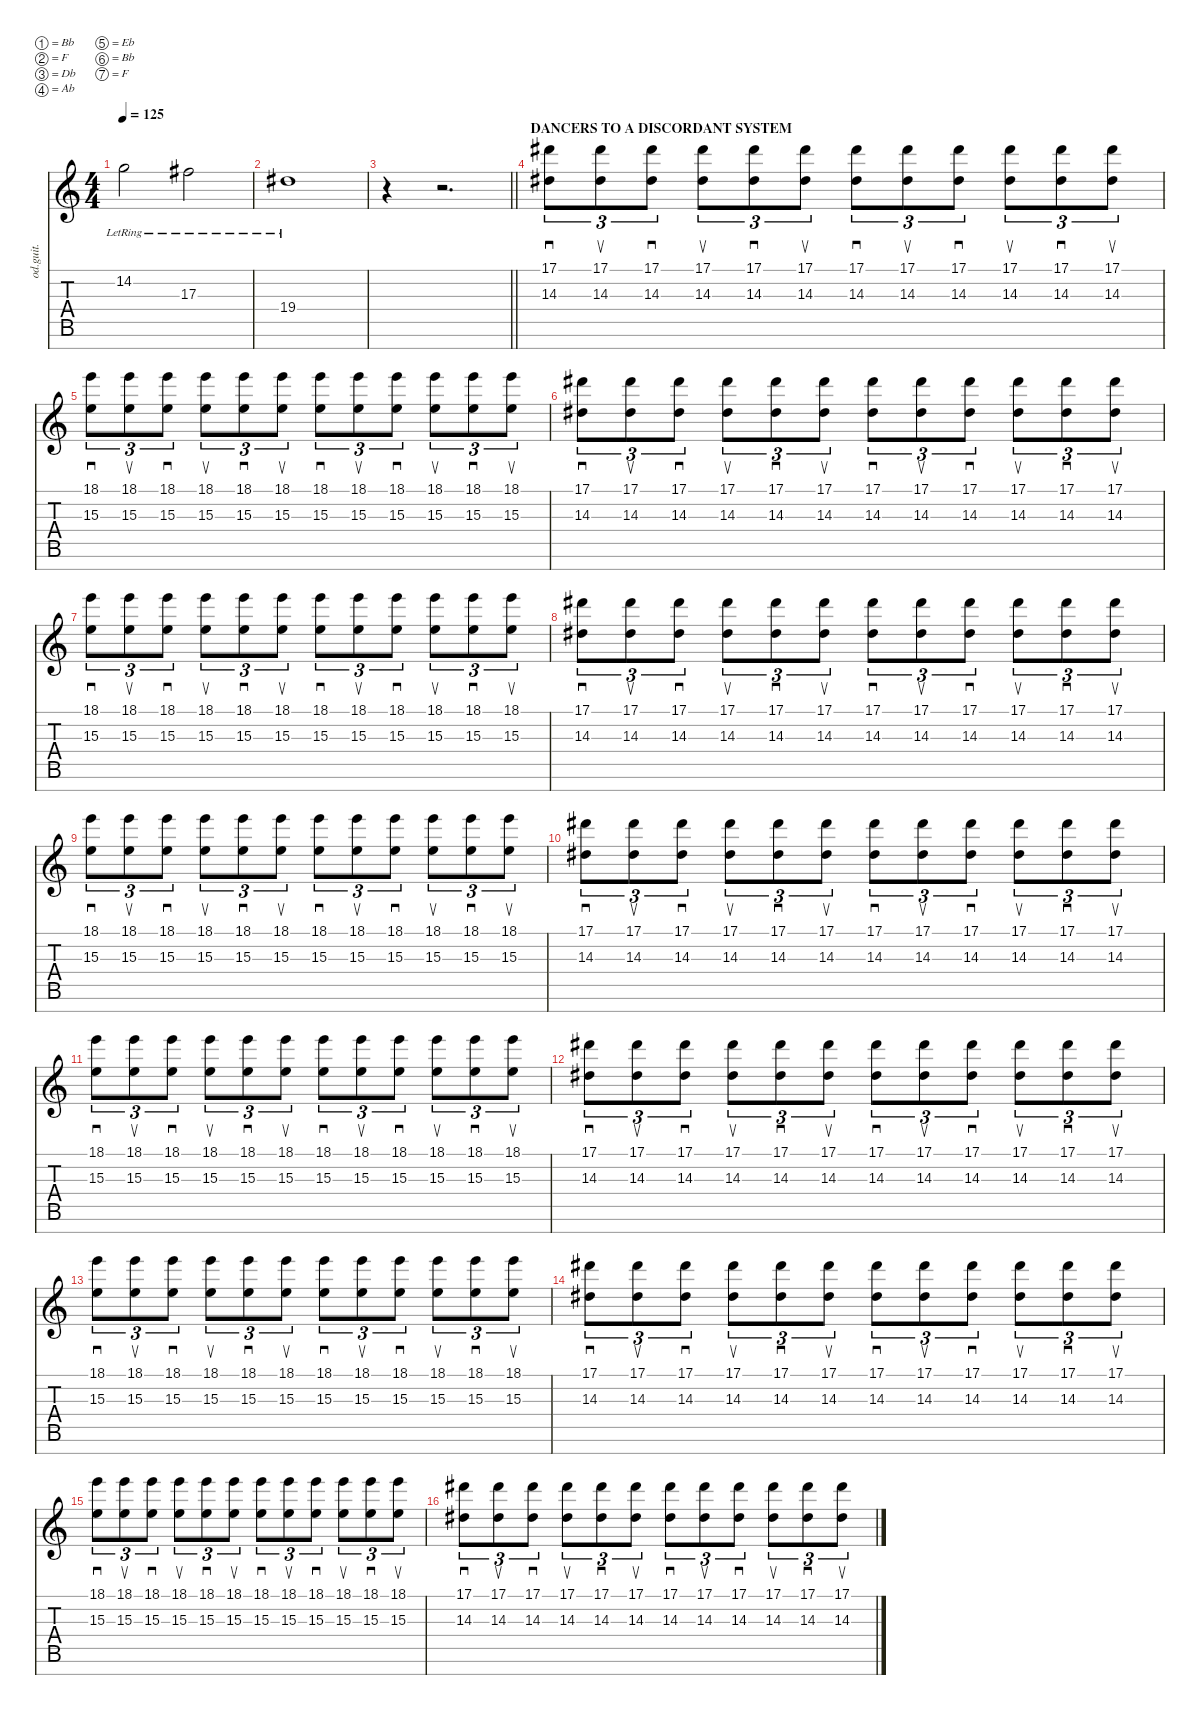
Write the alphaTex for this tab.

\defaultSystemsLayout 4
\hideDynamics
\bracketExtendMode nobrackets
\track ("8 string Guitar SOLO (Fredrik Thordendal)" "od.guit.") {instrument overdrivenguitar}
\staff {score tabs}
\tuning (Bb3 F3 Db3 Ab2 Eb2 Bb1 F1)
\ts (4 4)
\tempo 125
\clef g2
\ks c
14.2{lr}.2{dy f beam Down} 17.3{lr acc #}.2{beam Down} |
19.4{lr acc #}.1{beam Down} |
\barLineRight lightlight
r.4{beam Down} r.2{d beam Down} |
\section ("" "DANCERS TO A DISCORDANT SYSTEM")
(17.1{acc #} 14.3{acc #}).8{sd tu (3 2) instrument overdrivenguitar beam Down} (17.1{acc #} 14.3{acc #}).8{su tu (3 2) beam Down} (17.1{acc #} 14.3{acc #}).8{sd tu (3 2) beam Down} (17.1{acc #} 14.3{acc #}).8{su tu (3 2) beam Down} (17.1{acc #} 14.3{acc #}).8{sd tu (3 2) beam Down} (17.1{acc #} 14.3{acc #}).8{su tu (3 2) beam Down} (17.1{acc #} 14.3{acc #}).8{sd tu (3 2) beam Down} (17.1{acc #} 14.3{acc #}).8{su tu (3 2) beam Down} (17.1{acc #} 14.3{acc #}).8{sd tu (3 2) beam Down} (17.1{acc #} 14.3{acc #}).8{su tu (3 2) beam Down} (17.1{acc #} 14.3{acc #}).8{sd tu (3 2) beam Down} (17.1{acc #} 14.3{acc #}).8{su tu (3 2) beam Down} |
(18.1 15.3).8{sd tu (3 2) beam Down} (18.1 15.3).8{su tu (3 2) beam Down} (18.1 15.3).8{sd tu (3 2) beam Down} (18.1 15.3).8{su tu (3 2) beam Down} (18.1 15.3).8{sd tu (3 2) beam Down} (18.1 15.3).8{su tu (3 2) beam Down} (18.1 15.3).8{sd tu (3 2) beam Down} (18.1 15.3).8{su tu (3 2) beam Down} (18.1 15.3).8{sd tu (3 2) beam Down} (18.1 15.3).8{su tu (3 2) beam Down} (18.1 15.3).8{sd tu (3 2) beam Down} (18.1 15.3).8{su tu (3 2) beam Down} |
(17.1{acc #} 14.3{acc #}).8{sd tu (3 2) beam Down} (17.1{acc #} 14.3{acc #}).8{su tu (3 2) beam Down} (17.1{acc #} 14.3{acc #}).8{sd tu (3 2) beam Down} (17.1{acc #} 14.3{acc #}).8{su tu (3 2) beam Down} (17.1{acc #} 14.3{acc #}).8{sd tu (3 2) beam Down} (17.1{acc #} 14.3{acc #}).8{su tu (3 2) beam Down} (17.1{acc #} 14.3{acc #}).8{sd tu (3 2) beam Down} (17.1{acc #} 14.3{acc #}).8{su tu (3 2) beam Down} (17.1{acc #} 14.3{acc #}).8{sd tu (3 2) beam Down} (17.1{acc #} 14.3{acc #}).8{su tu (3 2) beam Down} (17.1{acc #} 14.3{acc #}).8{sd tu (3 2) beam Down} (17.1{acc #} 14.3{acc #}).8{su tu (3 2) beam Down} |
(18.1 15.3).8{sd tu (3 2) beam Down} (18.1 15.3).8{su tu (3 2) beam Down} (18.1 15.3).8{sd tu (3 2) beam Down} (18.1 15.3).8{su tu (3 2) beam Down} (18.1 15.3).8{sd tu (3 2) beam Down} (18.1 15.3).8{su tu (3 2) beam Down} (18.1 15.3).8{sd tu (3 2) beam Down} (18.1 15.3).8{su tu (3 2) beam Down} (18.1 15.3).8{sd tu (3 2) beam Down} (18.1 15.3).8{su tu (3 2) beam Down} (18.1 15.3).8{sd tu (3 2) beam Down} (18.1 15.3).8{su tu (3 2) beam Down} |
(17.1{acc #} 14.3{acc #}).8{sd tu (3 2) beam Down} (17.1{acc #} 14.3{acc #}).8{su tu (3 2) beam Down} (17.1{acc #} 14.3{acc #}).8{sd tu (3 2) beam Down} (17.1{acc #} 14.3{acc #}).8{su tu (3 2) beam Down} (17.1{acc #} 14.3{acc #}).8{sd tu (3 2) beam Down} (17.1{acc #} 14.3{acc #}).8{su tu (3 2) beam Down} (17.1{acc #} 14.3{acc #}).8{sd tu (3 2) beam Down} (17.1{acc #} 14.3{acc #}).8{su tu (3 2) beam Down} (17.1{acc #} 14.3{acc #}).8{sd tu (3 2) beam Down} (17.1{acc #} 14.3{acc #}).8{su tu (3 2) beam Down} (17.1{acc #} 14.3{acc #}).8{sd tu (3 2) beam Down} (17.1{acc #} 14.3{acc #}).8{su tu (3 2) beam Down} |
(18.1 15.3).8{sd tu (3 2) beam Down} (18.1 15.3).8{su tu (3 2) beam Down} (18.1 15.3).8{sd tu (3 2) beam Down} (18.1 15.3).8{su tu (3 2) beam Down} (18.1 15.3).8{sd tu (3 2) beam Down} (18.1 15.3).8{su tu (3 2) beam Down} (18.1 15.3).8{sd tu (3 2) beam Down} (18.1 15.3).8{su tu (3 2) beam Down} (18.1 15.3).8{sd tu (3 2) beam Down} (18.1 15.3).8{su tu (3 2) beam Down} (18.1 15.3).8{sd tu (3 2) beam Down} (18.1 15.3).8{su tu (3 2) beam Down} |
(17.1{acc #} 14.3{acc #}).8{sd tu (3 2) beam Down} (17.1{acc #} 14.3{acc #}).8{su tu (3 2) beam Down} (17.1{acc #} 14.3{acc #}).8{sd tu (3 2) beam Down} (17.1{acc #} 14.3{acc #}).8{su tu (3 2) beam Down} (17.1{acc #} 14.3{acc #}).8{sd tu (3 2) beam Down} (17.1{acc #} 14.3{acc #}).8{su tu (3 2) beam Down} (17.1{acc #} 14.3{acc #}).8{sd tu (3 2) beam Down} (17.1{acc #} 14.3{acc #}).8{su tu (3 2) beam Down} (17.1{acc #} 14.3{acc #}).8{sd tu (3 2) beam Down} (17.1{acc #} 14.3{acc #}).8{su tu (3 2) beam Down} (17.1{acc #} 14.3{acc #}).8{sd tu (3 2) beam Down} (17.1{acc #} 14.3{acc #}).8{su tu (3 2) beam Down} |
(18.1 15.3).8{sd tu (3 2) beam Down} (18.1 15.3).8{su tu (3 2) beam Down} (18.1 15.3).8{sd tu (3 2) beam Down} (18.1 15.3).8{su tu (3 2) beam Down} (18.1 15.3).8{sd tu (3 2) beam Down} (18.1 15.3).8{su tu (3 2) beam Down} (18.1 15.3).8{sd tu (3 2) beam Down} (18.1 15.3).8{su tu (3 2) beam Down} (18.1 15.3).8{sd tu (3 2) beam Down} (18.1 15.3).8{su tu (3 2) beam Down} (18.1 15.3).8{sd tu (3 2) beam Down} (18.1 15.3).8{su tu (3 2) beam Down} |
(17.1{acc #} 14.3{acc #}).8{sd tu (3 2) beam Down} (17.1{acc #} 14.3{acc #}).8{su tu (3 2) beam Down} (17.1{acc #} 14.3{acc #}).8{sd tu (3 2) beam Down} (17.1{acc #} 14.3{acc #}).8{su tu (3 2) beam Down} (17.1{acc #} 14.3{acc #}).8{sd tu (3 2) beam Down} (17.1{acc #} 14.3{acc #}).8{su tu (3 2) beam Down} (17.1{acc #} 14.3{acc #}).8{sd tu (3 2) beam Down} (17.1{acc #} 14.3{acc #}).8{su tu (3 2) beam Down} (17.1{acc #} 14.3{acc #}).8{sd tu (3 2) beam Down} (17.1{acc #} 14.3{acc #}).8{su tu (3 2) beam Down} (17.1{acc #} 14.3{acc #}).8{sd tu (3 2) beam Down} (17.1{acc #} 14.3{acc #}).8{su tu (3 2) beam Down} |
(18.1 15.3).8{sd tu (3 2) beam Down} (18.1 15.3).8{su tu (3 2) beam Down} (18.1 15.3).8{sd tu (3 2) beam Down} (18.1 15.3).8{su tu (3 2) beam Down} (18.1 15.3).8{sd tu (3 2) beam Down} (18.1 15.3).8{su tu (3 2) beam Down} (18.1 15.3).8{sd tu (3 2) beam Down} (18.1 15.3).8{su tu (3 2) beam Down} (18.1 15.3).8{sd tu (3 2) beam Down} (18.1 15.3).8{su tu (3 2) beam Down} (18.1 15.3).8{sd tu (3 2) beam Down} (18.1 15.3).8{su tu (3 2) beam Down} |
(17.1{acc #} 14.3{acc #}).8{sd tu (3 2) beam Down} (17.1{acc #} 14.3{acc #}).8{su tu (3 2) beam Down} (17.1{acc #} 14.3{acc #}).8{sd tu (3 2) beam Down} (17.1{acc #} 14.3{acc #}).8{su tu (3 2) beam Down} (17.1{acc #} 14.3{acc #}).8{sd tu (3 2) beam Down} (17.1{acc #} 14.3{acc #}).8{su tu (3 2) beam Down} (17.1{acc #} 14.3{acc #}).8{sd tu (3 2) beam Down} (17.1{acc #} 14.3{acc #}).8{su tu (3 2) beam Down} (17.1{acc #} 14.3{acc #}).8{sd tu (3 2) beam Down} (17.1{acc #} 14.3{acc #}).8{su tu (3 2) beam Down} (17.1{acc #} 14.3{acc #}).8{sd tu (3 2) beam Down} (17.1{acc #} 14.3{acc #}).8{su tu (3 2) beam Down} |
(18.1 15.3).8{sd tu (3 2) beam Down} (18.1 15.3).8{su tu (3 2) beam Down} (18.1 15.3).8{sd tu (3 2) beam Down} (18.1 15.3).8{su tu (3 2) beam Down} (18.1 15.3).8{sd tu (3 2) beam Down} (18.1 15.3).8{su tu (3 2) beam Down} (18.1 15.3).8{sd tu (3 2) beam Down} (18.1 15.3).8{su tu (3 2) beam Down} (18.1 15.3).8{sd tu (3 2) beam Down} (18.1 15.3).8{su tu (3 2) beam Down} (18.1 15.3).8{sd tu (3 2) beam Down} (18.1 15.3).8{su tu (3 2) beam Down} |
(17.1{acc #} 14.3{acc #}).8{sd tu (3 2) beam Down} (17.1{acc #} 14.3{acc #}).8{su tu (3 2) beam Down} (17.1{acc #} 14.3{acc #}).8{sd tu (3 2) beam Down} (17.1{acc #} 14.3{acc #}).8{su tu (3 2) beam Down} (17.1{acc #} 14.3{acc #}).8{sd tu (3 2) beam Down} (17.1{acc #} 14.3{acc #}).8{su tu (3 2) beam Down} (17.1{acc #} 14.3{acc #}).8{sd tu (3 2) beam Down} (17.1{acc #} 14.3{acc #}).8{su tu (3 2) beam Down} (17.1{acc #} 14.3{acc #}).8{sd tu (3 2) beam Down} (17.1{acc #} 14.3{acc #}).8{su tu (3 2) beam Down} (17.1{acc #} 14.3{acc #}).8{sd tu (3 2) beam Down} (17.1{acc #} 14.3{acc #}).8{su tu (3 2) beam Down}
